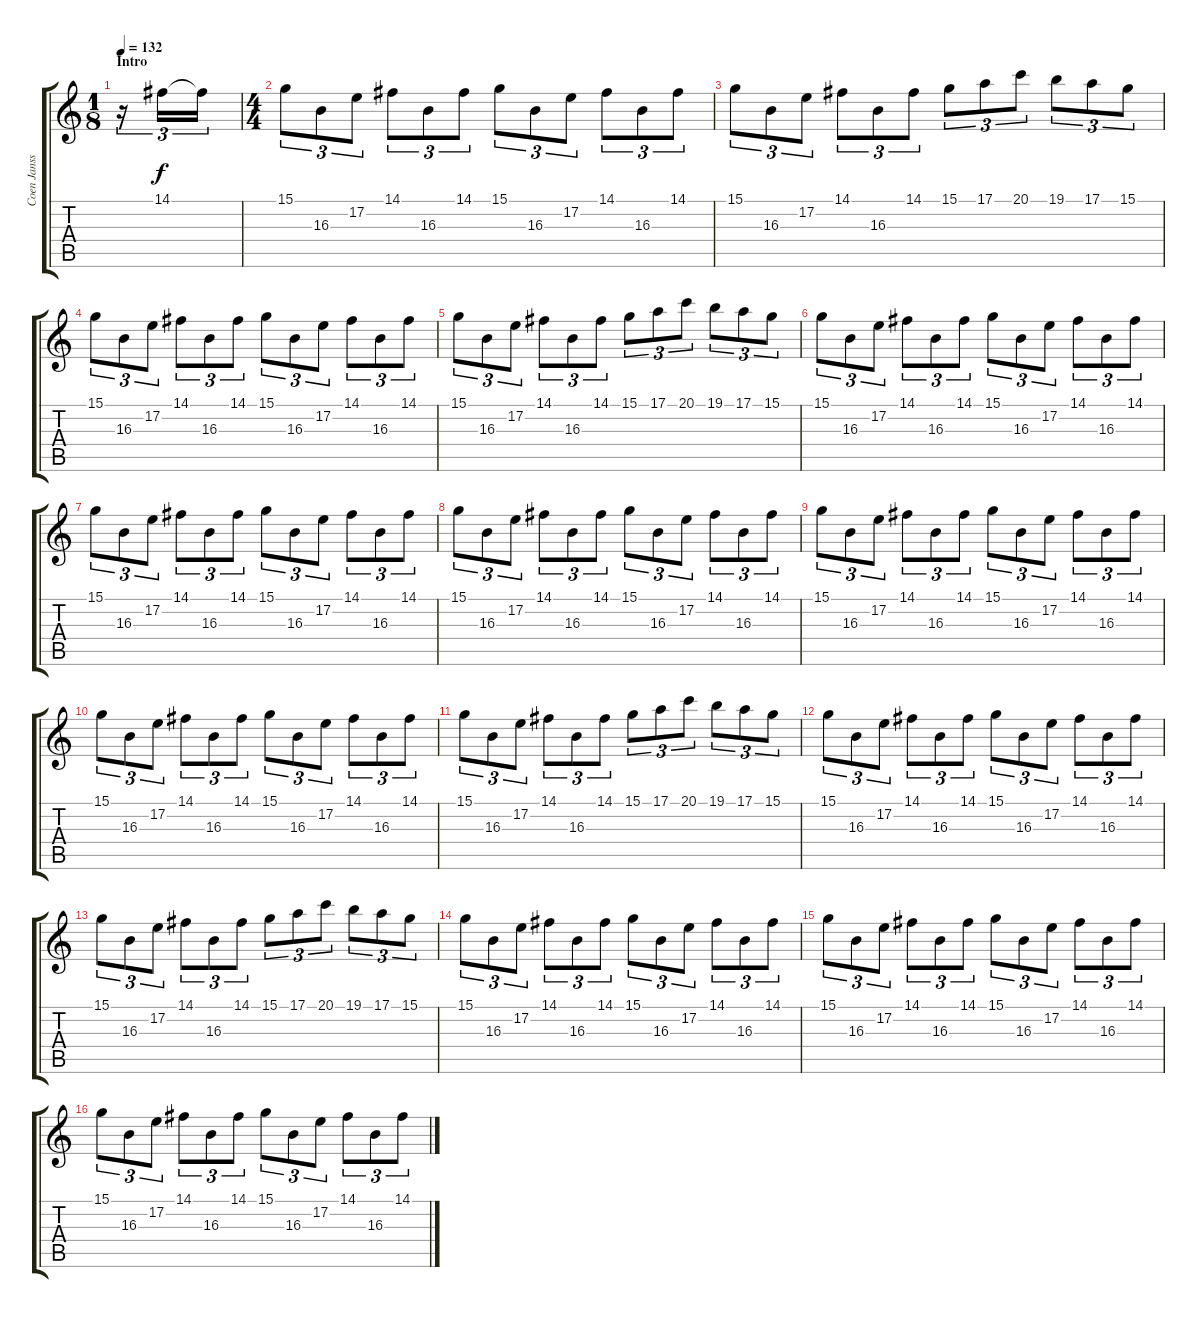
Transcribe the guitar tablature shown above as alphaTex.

\track ("Coen Janssen" "Coen Janss") {instrument acousticgrandpiano}
\staff {score tabs}
\tuning (E4 B3 G3 D3 A2 E2) {hide}
\ts (1 8)
\section ("" "Intro")
\tempo 132
\clef g2
\ks c
r.16{tu (3 2) dy f instrument acousticgrandpiano} 14.1.16{tu (3 2)} 14.1{t}.16{tu (3 2)} |
\ts (4 4)
15.1.8{tu (3 2)} 16.3.8{tu (3 2)} 17.2.8{tu (3 2)} 14.1.8{tu (3 2)} 16.3.8{tu (3 2)} 14.1.8{tu (3 2)} 15.1.8{tu (3 2)} 16.3.8{tu (3 2)} 17.2.8{tu (3 2)} 14.1.8{tu (3 2)} 16.3.8{tu (3 2)} 14.1.8{tu (3 2)} |
15.1.8{tu (3 2)} 16.3.8{tu (3 2)} 17.2.8{tu (3 2)} 14.1.8{tu (3 2)} 16.3.8{tu (3 2)} 14.1.8{tu (3 2)} 15.1.8{tu (3 2)} 17.1.8{tu (3 2)} 20.1.8{tu (3 2)} 19.1.8{tu (3 2)} 17.1.8{tu (3 2)} 15.1.8{tu (3 2)} |
15.1.8{tu (3 2)} 16.3.8{tu (3 2)} 17.2.8{tu (3 2)} 14.1.8{tu (3 2)} 16.3.8{tu (3 2)} 14.1.8{tu (3 2)} 15.1.8{tu (3 2)} 16.3.8{tu (3 2)} 17.2.8{tu (3 2)} 14.1.8{tu (3 2)} 16.3.8{tu (3 2)} 14.1.8{tu (3 2)} |
15.1.8{tu (3 2)} 16.3.8{tu (3 2)} 17.2.8{tu (3 2)} 14.1.8{tu (3 2)} 16.3.8{tu (3 2)} 14.1.8{tu (3 2)} 15.1.8{tu (3 2)} 17.1.8{tu (3 2)} 20.1.8{tu (3 2)} 19.1.8{tu (3 2)} 17.1.8{tu (3 2)} 15.1.8{tu (3 2)} |
15.1.8{tu (3 2)} 16.3.8{tu (3 2)} 17.2.8{tu (3 2)} 14.1.8{tu (3 2)} 16.3.8{tu (3 2)} 14.1.8{tu (3 2)} 15.1.8{tu (3 2)} 16.3.8{tu (3 2)} 17.2.8{tu (3 2)} 14.1.8{tu (3 2)} 16.3.8{tu (3 2)} 14.1.8{tu (3 2)} |
15.1.8{tu (3 2)} 16.3.8{tu (3 2)} 17.2.8{tu (3 2)} 14.1.8{tu (3 2)} 16.3.8{tu (3 2)} 14.1.8{tu (3 2)} 15.1.8{tu (3 2)} 16.3.8{tu (3 2)} 17.2.8{tu (3 2)} 14.1.8{tu (3 2)} 16.3.8{tu (3 2)} 14.1.8{tu (3 2)} |
15.1.8{tu (3 2)} 16.3.8{tu (3 2)} 17.2.8{tu (3 2)} 14.1.8{tu (3 2)} 16.3.8{tu (3 2)} 14.1.8{tu (3 2)} 15.1.8{tu (3 2)} 16.3.8{tu (3 2)} 17.2.8{tu (3 2)} 14.1.8{tu (3 2)} 16.3.8{tu (3 2)} 14.1.8{tu (3 2)} |
15.1.8{tu (3 2)} 16.3.8{tu (3 2)} 17.2.8{tu (3 2)} 14.1.8{tu (3 2)} 16.3.8{tu (3 2)} 14.1.8{tu (3 2)} 15.1.8{tu (3 2)} 16.3.8{tu (3 2)} 17.2.8{tu (3 2)} 14.1.8{tu (3 2)} 16.3.8{tu (3 2)} 14.1.8{tu (3 2)} |
15.1.8{tu (3 2)} 16.3.8{tu (3 2)} 17.2.8{tu (3 2)} 14.1.8{tu (3 2)} 16.3.8{tu (3 2)} 14.1.8{tu (3 2)} 15.1.8{tu (3 2)} 16.3.8{tu (3 2)} 17.2.8{tu (3 2)} 14.1.8{tu (3 2)} 16.3.8{tu (3 2)} 14.1.8{tu (3 2)} |
15.1.8{tu (3 2)} 16.3.8{tu (3 2)} 17.2.8{tu (3 2)} 14.1.8{tu (3 2)} 16.3.8{tu (3 2)} 14.1.8{tu (3 2)} 15.1.8{tu (3 2)} 17.1.8{tu (3 2)} 20.1.8{tu (3 2)} 19.1.8{tu (3 2)} 17.1.8{tu (3 2)} 15.1.8{tu (3 2)} |
15.1.8{tu (3 2)} 16.3.8{tu (3 2)} 17.2.8{tu (3 2)} 14.1.8{tu (3 2)} 16.3.8{tu (3 2)} 14.1.8{tu (3 2)} 15.1.8{tu (3 2)} 16.3.8{tu (3 2)} 17.2.8{tu (3 2)} 14.1.8{tu (3 2)} 16.3.8{tu (3 2)} 14.1.8{tu (3 2)} |
15.1.8{tu (3 2)} 16.3.8{tu (3 2)} 17.2.8{tu (3 2)} 14.1.8{tu (3 2)} 16.3.8{tu (3 2)} 14.1.8{tu (3 2)} 15.1.8{tu (3 2)} 17.1.8{tu (3 2)} 20.1.8{tu (3 2)} 19.1.8{tu (3 2)} 17.1.8{tu (3 2)} 15.1.8{tu (3 2)} |
15.1.8{tu (3 2)} 16.3.8{tu (3 2)} 17.2.8{tu (3 2)} 14.1.8{tu (3 2)} 16.3.8{tu (3 2)} 14.1.8{tu (3 2)} 15.1.8{tu (3 2)} 16.3.8{tu (3 2)} 17.2.8{tu (3 2)} 14.1.8{tu (3 2)} 16.3.8{tu (3 2)} 14.1.8{tu (3 2)} |
15.1.8{tu (3 2)} 16.3.8{tu (3 2)} 17.2.8{tu (3 2)} 14.1.8{tu (3 2)} 16.3.8{tu (3 2)} 14.1.8{tu (3 2)} 15.1.8{tu (3 2)} 16.3.8{tu (3 2)} 17.2.8{tu (3 2)} 14.1.8{tu (3 2)} 16.3.8{tu (3 2)} 14.1.8{tu (3 2)} |
15.1.8{tu (3 2)} 16.3.8{tu (3 2)} 17.2.8{tu (3 2)} 14.1.8{tu (3 2)} 16.3.8{tu (3 2)} 14.1.8{tu (3 2)} 15.1.8{tu (3 2)} 16.3.8{tu (3 2)} 17.2.8{tu (3 2)} 14.1.8{tu (3 2)} 16.3.8{tu (3 2)} 14.1.8{tu (3 2)}
